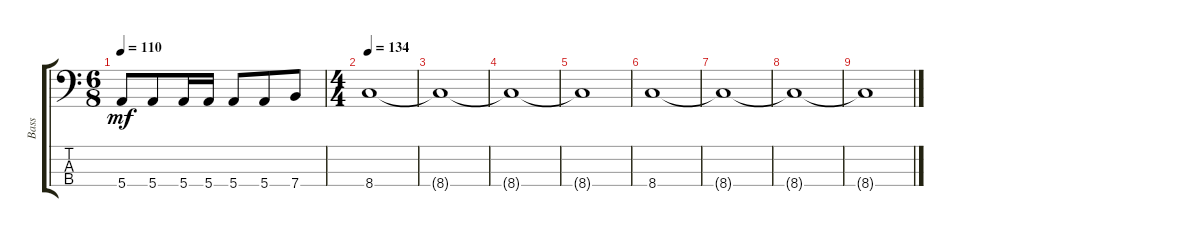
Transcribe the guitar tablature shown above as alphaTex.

\track ("Bass" "Bass") {instrument electricbassfinger}
\staff {score tabs}
\tuning (G2 D2 A1 E1) {hide}
\ts (6 8)
\tempo 110
\clef f4
\ks c
5.4.8{dy mf} 5.4.8 5.4.16 5.4.16 5.4.8 5.4.8 7.4.8 |
\ts (4 4)
\tempo 134
8.4.1 |
8.4{t}.1 |
8.4{t}.1 |
8.4{t}.1 |
8.4.1 |
8.4{t}.1 |
8.4{t}.1 |
8.4{t}.1
